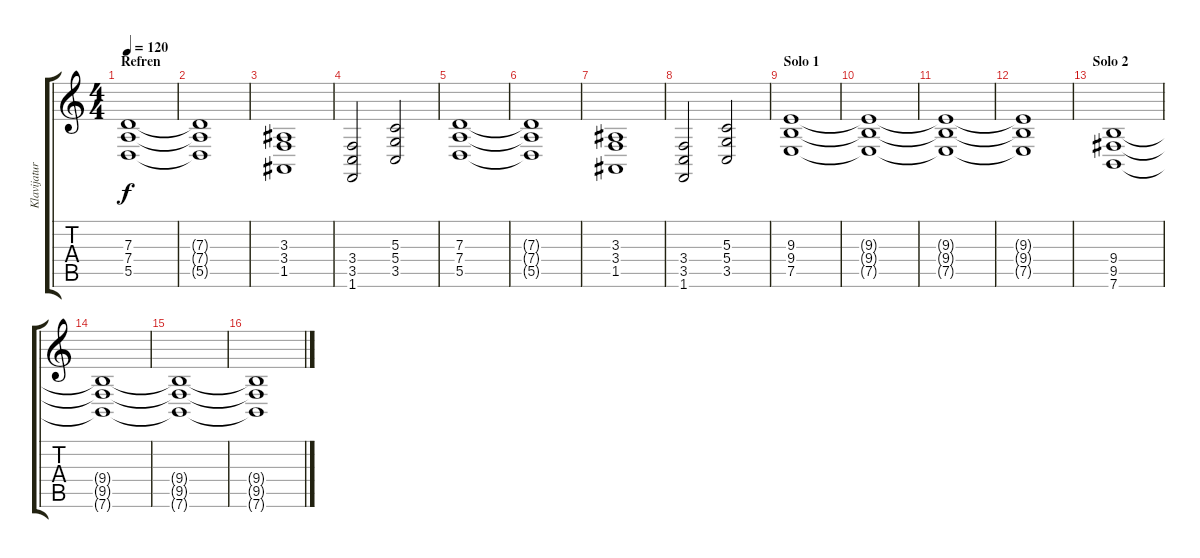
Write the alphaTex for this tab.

\track ("Klavijature" "Klavijatur") {instrument pad8sweep}
\staff {score tabs}
\tuning (E4 B3 G3 D3 A2 E2) {hide}
\ts (4 4)
\section ("" "Refren")
\tempo 120
\clef g2
\ks c
(7.3 7.4 5.5).1{dy f} |
(7.3{t} 7.4{t} 5.5{t}).1 |
(3.3 3.4 1.5).1 |
(3.4 3.5 1.6).2 (5.3 5.4 3.5).2 |
(7.3 7.4 5.5).1 |
(7.3{t} 7.4{t} 5.5{t}).1 |
(3.3 3.4 1.5).1 |
(3.4 3.5 1.6).2 (5.3 5.4 3.5).2 |
\section ("" "Solo 1")
(9.3 9.4 7.5).1 |
(9.3{t} 9.4{t} 7.5{t}).1 |
(9.3{t} 9.4{t} 7.5{t}).1 |
(9.3{t} 9.4{t} 7.5{t}).1 |
\section ("" "Solo 2")
(9.4 9.5 7.6).1 |
(9.4{t} 9.5{t} 7.6{t}).1 |
(9.4{t} 9.5{t} 7.6{t}).1 |
(9.4{t} 9.5{t} 7.6{t}).1
